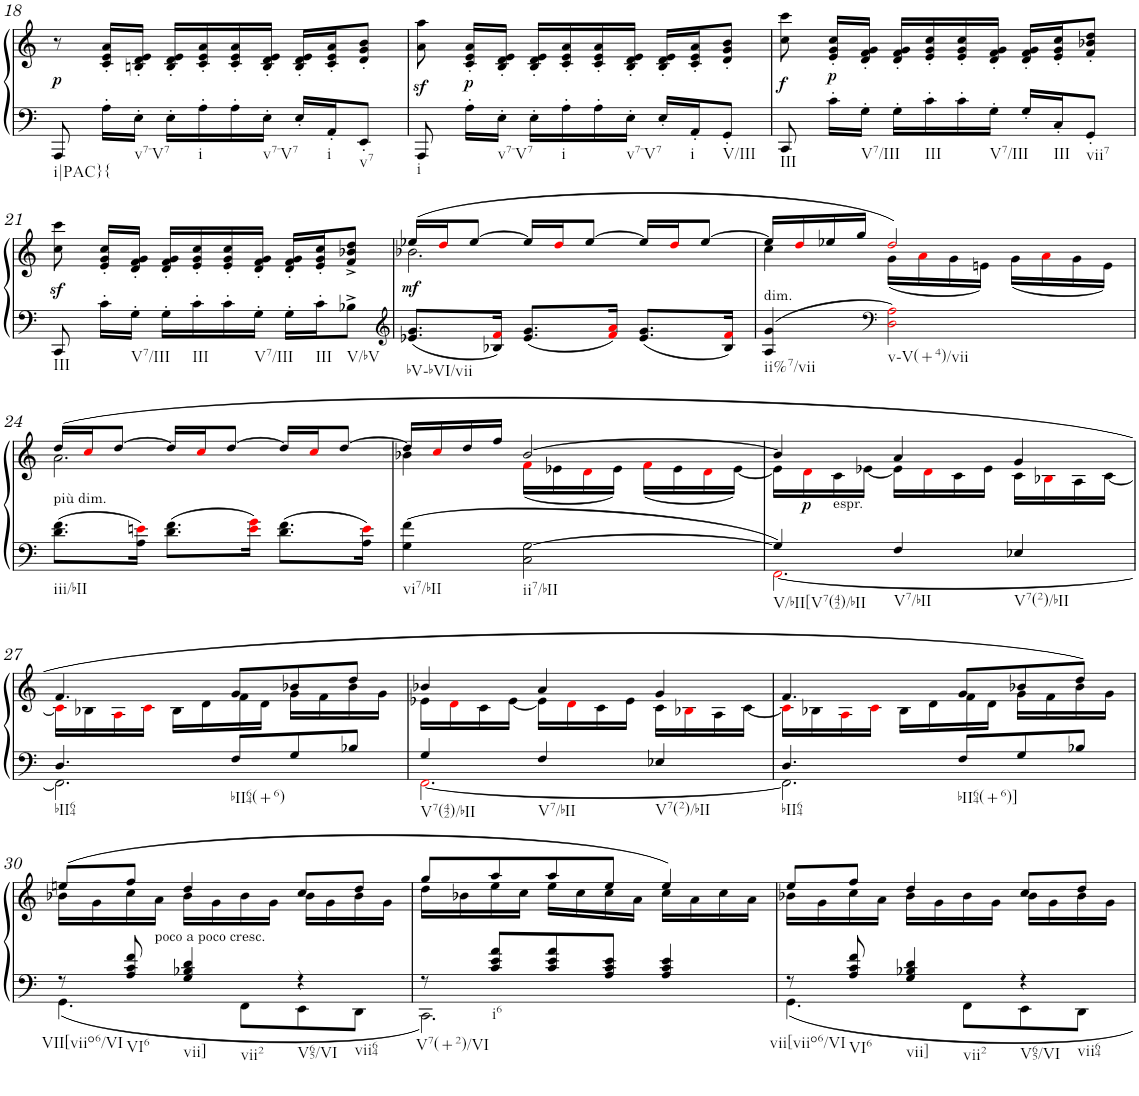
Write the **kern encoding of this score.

**kern	**kern	**dynam
*part1	*part1	*part1
*staff2	*staff1	*staff1/2
*I"Piano	*	*
*I'Pno.	*	*
!!LO:PB:g=z
*clefF4	*clefG2	*
*k[]	*k[]	*
*M3/4	*M3/4	*
=18	=18	=18
!LO:TX:b:t=i|PAC}{	!	!
!	!	!LO:DY:b
8AAA/	8r	p
16A'\LL	16c/' 16e/' 16a/'LL	.
!LO:TX:b:t=v7-V7	!	!
16E'\JJ	16Bn/' 16d/' 16e/'JJ	.
16E'\LL	16B/' 16d/' 16e/'LL	.
!LO:TX:b:t=i	!	!
16A'\	16c/' 16e/' 16a/'	.
16A'\	16c/' 16e/' 16a/'	.
!LO:TX:b:t=v7-V7	!	!
16E'\JJ	16B/' 16d/' 16e/'JJ	.
16E'/LL	16B/' 16d/' 16e/'LL	.
!LO:TX:b:t=i	!	!
16AA'/J	16c/' 16e/' 16a/'J	.
!LO:TX:b:t=v7	!	!
8EE'/J	8d/' 8g/' 8b/'J	.
=19	=19	=19
!LO:TX:b:t=i	!	!
8AAA/	8a\z< 8aa\z<	.
!	!	!LO:DY:b
16A'\LL	16c/' 16e/' 16a/'LL	p
!LO:TX:b:t=v7-V7	!	!
16E'\JJ	16B/' 16d/' 16e/'JJ	.
16E'\LL	16B/' 16d/' 16e/'LL	.
!LO:TX:b:t=i	!	!
16A'\	16c/' 16e/' 16a/'	.
16A'\	16c/' 16e/' 16a/'	.
!LO:TX:b:t=v7-V7	!	!
16E'\JJ	16B/' 16d/' 16e/'JJ	.
16E'/LL	16B/' 16d/' 16e/'LL	.
!LO:TX:b:t=i	!	!
16AA'/J	16c/' 16e/' 16a/'J	.
!LO:TX:b:t=V/III	!	!
8GG'/J	8d/' 8g/' 8b/'J	.
=20	=20	=20
!LO:TX:b:t=III	!	!
!	!	!LO:DY:b
8CC/	8cc\ 8ccc\	f
!	!	!LO:DY:b
16c'\LL	16e/' 16g/' 16cc/'LL	p
!LO:TX:b:t=V7/III	!	!
16G'\JJ	16d/' 16f/' 16g/'JJ	.
16G'\LL	16d/' 16f/' 16g/'LL	.
!LO:TX:b:t=III	!	!
16c'\	16e/' 16g/' 16cc/'	.
16c'\	16e/' 16g/' 16cc/'	.
!LO:TX:b:t=V7/III	!	!
16G'\JJ	16d/' 16f/' 16g/'JJ	.
16G'/LL	16d/' 16f/' 16g/'LL	.
!LO:TX:b:t=III	!	!
16C'/J	16e/' 16g/' 16cc/'J	.
!LO:TX:b:t=vii7	!	!
8GG'/J	8f/' 8b-X/' 8dd/'J	.
!!LO:LB:g=z
=21	=21	=21
!LO:TX:b:t=III	!	!
8CC/	8cc\z< 8ccc\z<	.
16c'\LL	16e/' 16g/' 16cc/'LL	.
!LO:TX:b:t=V7/III	!	!
16G'\JJ	16d/' 16f/' 16g/'JJ	.
16G'\LL	16d/' 16f/' 16g/'LL	.
!LO:TX:b:t=III	!	!
16c'\	16e/' 16g/' 16cc/'	.
16c'\	16e/' 16g/' 16cc/'	.
!LO:TX:b:t=V7/III	!	!
16G'\JJ	16d/' 16f/' 16g/'JJ	.
16G'\LL	16d/' 16f/' 16g/'LL	.
!LO:TX:b:t=III	!	!
16c'\J	16e/' 16g/' 16cc/'J	.
!LO:TX:b:t=V/bV	!	!
8B-X^\J	8f/^ 8b-X/^ 8dd/^J	.
=22	=22	=22
*clefG2	*	*
*	*^	*
!LO:TX:b:t=bV-bVI/vii	!	!	!
!	!	!	!LO:DY:b
8.e-X/ 8.g/L	(16ee-X/LL	2.b-X\	mf
.	16ddi/J	.	.
.	[8ee-/J	.	.
16B-X/ 16fi/Jk	.	.	.
8.e-/ 8.g/L	16ee-/LL]	.	.
.	16ddi/J	.	.
.	[8ee-/J	.	.
16fi/ 16ai/Jk	.	.	.
8.e-/ 8.g/L	16ee-/LL]	.	.
.	16ddi/J	.	.
.	[8ee-/J	.	.
16B-/ 16fi/Jk	.	.	.
=23	=23	=23	=23
!	!LO:TX:b:t=dim.	!	!
!LO:TX:b:t=ii%7/vii	!	!	!
4A/ 4g/	16ee-/LL]	4cc\	.
.	16ddi/	.	.
.	16ee-X/	.	.
.	16gg/JJ	.	.
*clefF4	*	*	*
!LO:TX:b:t=v-V(+4)/vii	!	!	!
2Di\ 2Ai\	2ddi/)	(16g\LL	.
.	.	16ai\	.
.	.	16g\	.
.	.	16en\JJ)	.
.	.	(16g\LL	.
.	.	16ai\	.
.	.	16g\	.
.	.	16e\JJ)	.
!!LO:LB:g=z	!!
=24	=24	=24	=24
!	!LO:TX:b:t=più dim.	!	!
!LO:TX:b:t=iii/bII	!	!	!
8.d\ 8.f\L	(16dd/LL	2.a\	.
.	16cci/J	.	.
.	[8dd/J	.	.
16A\ 16eni\Jk	.	.	.
8.d\ 8.f\L	16dd/LL]	.	.
.	16cci/J	.	.
.	[8dd/J	.	.
16ei\ 16gi\Jk	.	.	.
8.d\ 8.f\L	16dd/LL]	.	.
.	16cci/J	.	.
.	[8dd/J	.	.
16A\ 16ei\Jk	.	.	.
=25	=25	=25	=25
!LO:TX:b:t=vi7/bII	!	!	!
4G\ 4f\	16dd/LL]	4b-X\	.
.	16cci/	.	.
.	16dd/	.	.
.	16ff/JJ	.	.
!LO:TX:b:t=ii7/bII	!	!	!
2C\ [2G\	[2b-/	(16fi\LL	.
.	.	16e-X\	.
.	.	16di\	.
.	.	16e-\JJ)	.
.	.	(16fi\LL	.
.	.	16e-\	.
.	.	16di\	.
.	.	[16e-\JJ)	.
=26	=26	=26	=26
*^	*	*	*
!LO:TX:b:t=V/bII[V7(42)/bII	!	!	!	!
4G/]	[2.FFi\	4b-/]	16e-\LL]	.
!	!	!	!	!LO:DY:b
.	.	.	16di\	p
!	!	!	!LO:TX:b:t=espr.	!
.	.	.	16c\	.
.	.	.	[16e-X\JJ	.
!LO:TX:b:t=V7/bII	!	!	!	!
4F/	.	4a/	16e-\LL]	.
.	.	.	16di\	.
.	.	.	16c\	.
.	.	.	16e-\JJ	.
!LO:TX:b:t=V7(2)/bII	!	!	!	!
4E-X/	.	4g/	16c\LL	.
.	.	.	16B-Xi\	.
.	.	.	16A\	.
.	.	.	[16c\JJ	.
!!LO:LB:g=z	!!
=27	=27	=27	=27	=27
!LO:TX:b:t=bII64	!	!	!	!
4.D/	2.FF\]	4.f/	16ci\LL]	.
.	.	.	16B-X\	.
.	.	.	16Ai\	.
.	.	.	16ci\JJ	.
.	.	.	16B-\LL	.
.	.	.	16d\	.
!LO:TX:b:t=bII64(+6)	!	!	!	!
8F/L	.	8g/L	16f\	.
.	.	.	16d\JJ	.
8G/	.	8b-X/	16g\LL	.
.	.	.	16f\	.
8B-X/J	.	8dd/J	16b-\	.
.	.	.	16g\JJ	.
=28	=28	=28	=28	=28
!LO:TX:b:t=V7(42)/bII	!	!	!	!
4G/	[2.FFi\	4b-X/	16e-X\LL	.
.	.	.	16di\	.
.	.	.	16c\	.
.	.	.	[16e-\JJ	.
!LO:TX:b:t=V7/bII	!	!	!	!
4F/	.	4a/	16e-\LL]	.
.	.	.	16di\	.
.	.	.	16c\	.
.	.	.	16e-\JJ	.
!LO:TX:b:t=V7(2)/bII	!	!	!	!
4E-X/	.	4g/	16c\LL	.
.	.	.	16B-Xi\	.
.	.	.	16A\	.
.	.	.	[16c\JJ	.
=29	=29	=29	=29	=29
!LO:TX:b:t=bII64	!	!	!	!
4.D/	2.FF\]	4.f/	16ci\LL]	.
.	.	.	16B-X\	.
.	.	.	16Ai\	.
.	.	.	16ci\JJ	.
.	.	.	16B-\LL	.
.	.	.	16d\	.
!LO:TX:b:t=bII64(+6)]	!	!	!	!
8F/L	.	8g/L	16f\	.
.	.	.	16d\JJ	.
8G/	.	8b-X/	16g\LL	.
.	.	.	16f\	.
8B-X/J	.	8dd/J)	16b-\	.
.	.	.	16g\JJ	.
!!LO:LB:g=z	!!
=30	=30	=30	=30	=30
!LO:TX:b:t=VII[viio6/VI	!	!	!	!
8r	4.GG\	(8een/L	16b-X\LL	.
.	.	.	16g\	.
!LO:TX:b:t=VI6	!	!	!	!
8A/ 8c/ 8f/	.	8ff/J	16cc\	.
!	!	!	!LO:TX:b:t=poco a poco cresc.	!
.	.	.	16a\JJ	.
!LO:TX:b:t=vii]	!	!	!	!
!LO:TX:b:t=vii2	!	!	!	!
4G/ 4B-X/ 4d/	.	4dd/	16b-\LL	.
.	.	.	16g\	.
.	8FF\L	.	16b-\	.
.	.	.	16g\JJ	.
!LO:TX:b:t=V65/VI	!	!	!	!
!LO:TX:b:t=vii64	!	!	!	!
4r	8EE\	8cc/L	16b-\LL	.
.	.	.	16g\	.
.	8DD\J	8dd/J	16b-\	.
.	.	.	16g\JJ	.
=31	=31	=31	=31	=31
!LO:TX:b:t=V7(+2)/VI	!	!	!	!
8r	2.CC\	8gg/L	16dd\LL	.
.	.	.	16b-X\	.
!LO:TX:b:t=i6	!	!	!	!
8c/ 8e/ 8a/L	.	8aa/	16ee\	.
.	.	.	16cc\JJ	.
8c/ 8e/ 8a/	.	8aa/	16ee\LL	.
.	.	.	16cc\	.
8A/ 8c/ 8e/J	.	8ee/J	16cc\	.
.	.	.	16a\JJ	.
4A/ 4c/ 4e/	.	4ee/)	16cc\LL	.
.	.	.	16a\	.
.	.	.	16cc\	.
.	.	.	16a\JJ	.
=32	=32	=32	=32	=32
!LO:TX:b:t=vii[viio6/VI	!	!	!	!
8r	4.GG\	8ee/L	16b-X\LL	.
.	.	.	16g\	.
!LO:TX:b:t=VI6	!	!	!	!
8A/ 8c/ 8f/	.	8ff/J	16cc\	.
.	.	.	16a\JJ	.
!LO:TX:b:t=vii]	!	!	!	!
!LO:TX:b:t=vii2	!	!	!	!
4G/ 4B-X/ 4d/	.	4dd/	16b-\LL	.
.	.	.	16g\	.
.	8FF\L	.	16b-\	.
.	.	.	16g\JJ	.
!LO:TX:b:t=V65/VI	!	!	!	!
!LO:TX:b:t=vii64	!	!	!	!
4r	8EE\	8cc/L	16b-\LL	.
.	.	.	16g\	.
.	8DD\J	8dd/J	16b-\	.
.	.	.	16g\JJ	.
*v	*v	*	*	*
*	*v	*v	*
=	=	=
*-	*-	*-
